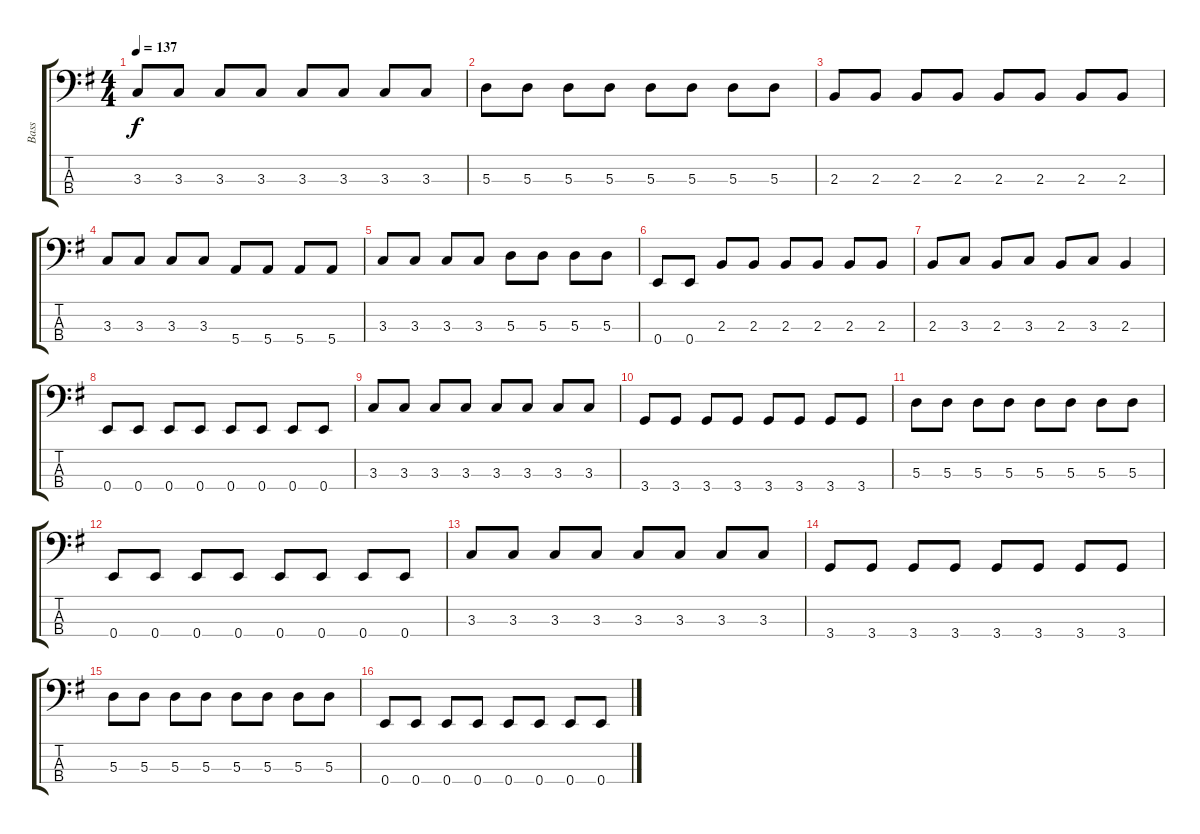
\track ("Bass" "Bass") {instrument electricbasspick}
\staff {score tabs}
\tuning (G2 D2 A1 E1) {hide}
\ts (4 4)
\tempo 137
\clef f4
\ks g
3.3.8{dy f} 3.3.8 3.3.8 3.3.8 3.3.8 3.3.8 3.3.8 3.3.8 |
5.3.8 5.3.8 5.3.8 5.3.8 5.3.8 5.3.8 5.3.8 5.3.8 |
2.3.8 2.3.8 2.3.8 2.3.8 2.3.8 2.3.8 2.3.8 2.3.8 |
3.3.8 3.3.8 3.3.8 3.3.8 5.4.8 5.4.8 5.4.8 5.4.8 |
3.3.8 3.3.8 3.3.8 3.3.8 5.3.8 5.3.8 5.3.8 5.3.8 |
0.4.8 0.4.8 2.3.8 2.3.8 2.3.8 2.3.8 2.3.8 2.3.8 |
2.3.8 3.3.8 2.3.8 3.3.8 2.3.8 3.3.8 2.3.4 |
0.4.8 0.4.8 0.4.8 0.4.8 0.4.8 0.4.8 0.4.8 0.4.8 |
3.3.8 3.3.8 3.3.8 3.3.8 3.3.8 3.3.8 3.3.8 3.3.8 |
3.4.8 3.4.8 3.4.8 3.4.8 3.4.8 3.4.8 3.4.8 3.4.8 |
5.3.8 5.3.8 5.3.8 5.3.8 5.3.8 5.3.8 5.3.8 5.3.8 |
0.4.8 0.4.8 0.4.8 0.4.8 0.4.8 0.4.8 0.4.8 0.4.8 |
3.3.8 3.3.8 3.3.8 3.3.8 3.3.8 3.3.8 3.3.8 3.3.8 |
3.4.8 3.4.8 3.4.8 3.4.8 3.4.8 3.4.8 3.4.8 3.4.8 |
5.3.8 5.3.8 5.3.8 5.3.8 5.3.8 5.3.8 5.3.8 5.3.8 |
0.4.8 0.4.8 0.4.8 0.4.8 0.4.8 0.4.8 0.4.8 0.4.8
